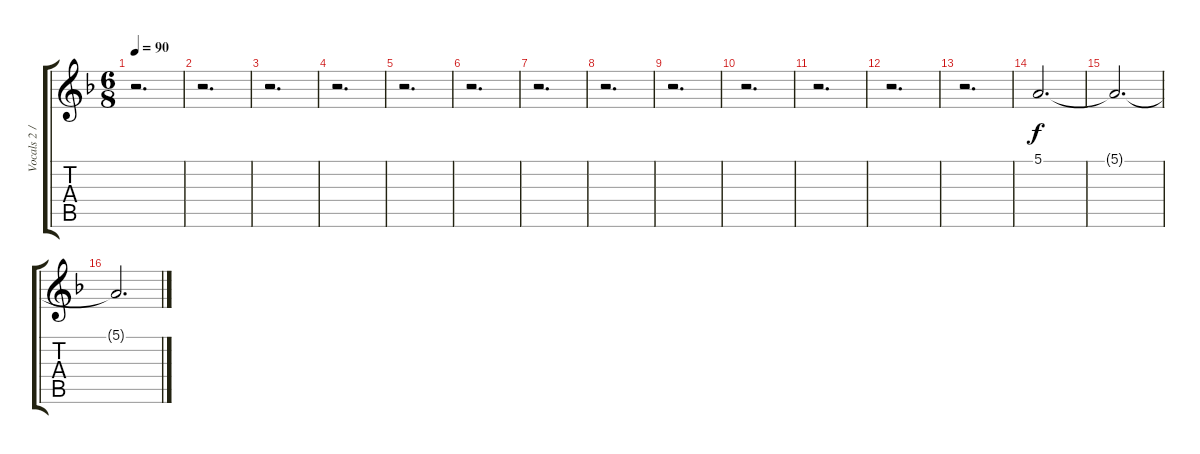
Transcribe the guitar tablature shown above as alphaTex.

\track ("Vocals 2 / Fills" "Vocals 2 /") {instrument oboe}
\staff {score tabs}
\tuning (E4 A3 F3 D3 A2 D2) {hide}
\ts (6 8)
\tempo 90
\clef g2
\ks dminor
r.2{d dy mf} |
r.2{d} |
r.2{d} |
r.2{d} |
r.2{d} |
r.2{d} |
r.2{d} |
r.2{d} |
r.2{d} |
r.2{d} |
r.2{d} |
r.2{d} |
r.2{d} |
5.1.2{d dy f} |
5.1{t}.2{d} |
5.1{t}.2{d volume 5}
